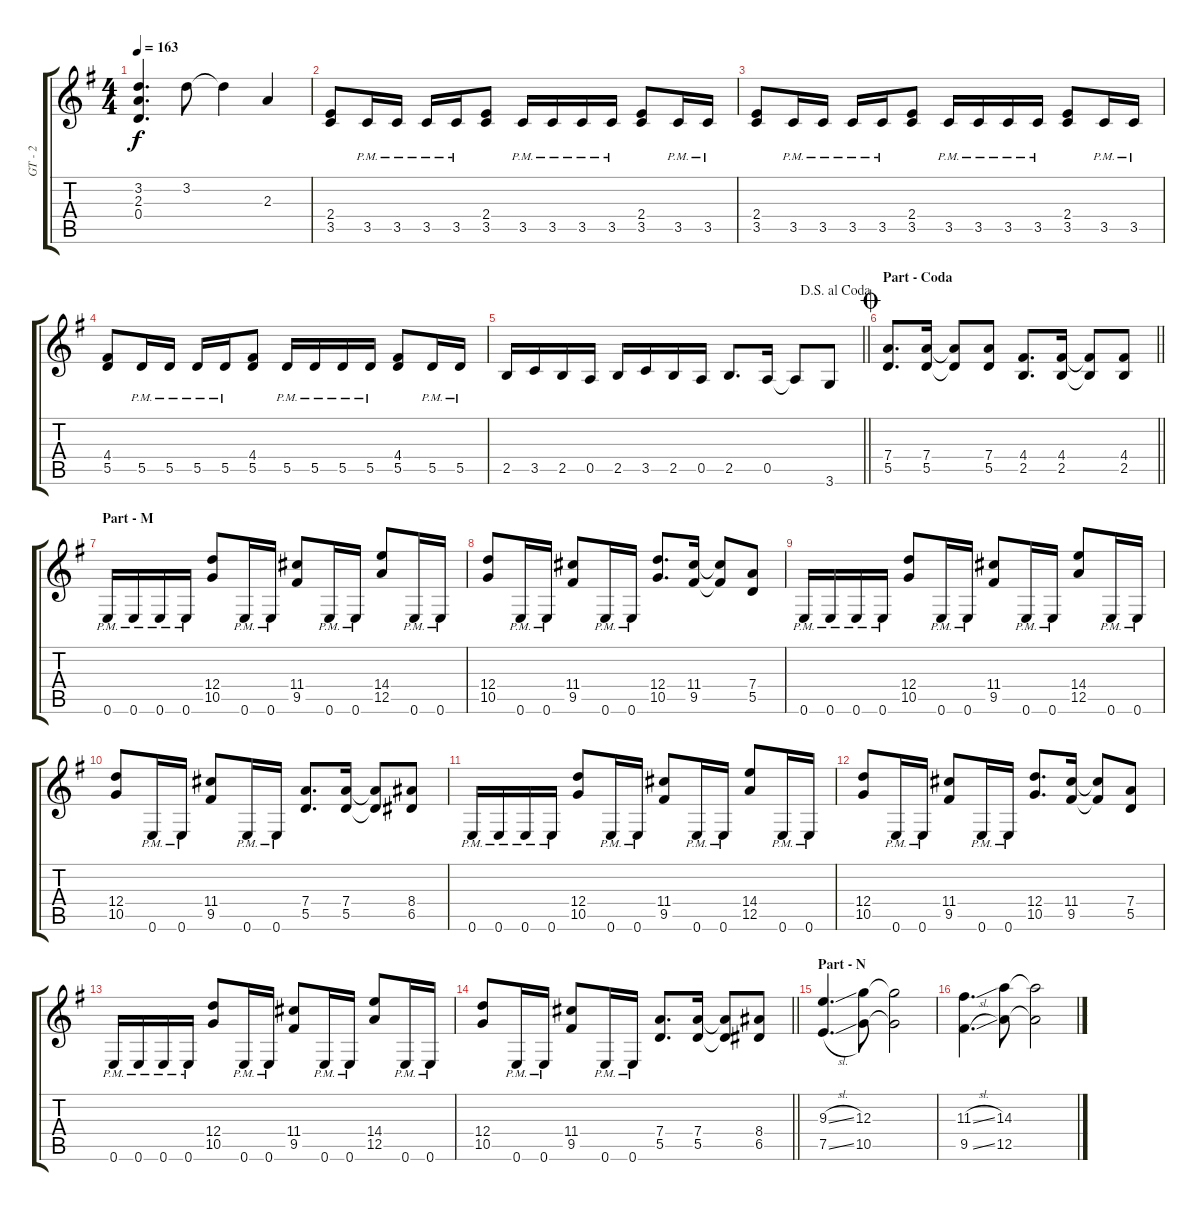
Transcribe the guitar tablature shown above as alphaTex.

\track ("GT - 2" "GT - 2") {instrument distortionguitar}
\staff {score tabs}
\tuning (E4 B3 G3 D3 A2 E2) {hide}
\ts (4 4)
\tempo 163
\clef g2
\ks g
(3.2 2.3 0.4).4{d dy f} 3.2.8 3.2{t}.4 2.3.4 |
(2.4 3.5).8 3.5{pm}.16 3.5{pm}.16 3.5{pm}.16 3.5{pm}.16 (2.4 3.5).8 3.5{pm}.16 3.5{pm}.16 3.5{pm}.16 3.5{pm}.16 (2.4 3.5).8 3.5{pm}.16 3.5{pm}.16 |
(2.4 3.5).8 3.5{pm}.16 3.5{pm}.16 3.5{pm}.16 3.5{pm}.16 (2.4 3.5).8 3.5{pm}.16 3.5{pm}.16 3.5{pm}.16 3.5{pm}.16 (2.4 3.5).8 3.5{pm}.16 3.5{pm}.16 |
(4.4 5.5).8 5.5{pm}.16 5.5{pm}.16 5.5{pm}.16 5.5{pm}.16 (4.4 5.5).8 5.5{pm}.16 5.5{pm}.16 5.5{pm}.16 5.5{pm}.16 (4.4 5.5).8 5.5{pm}.16 5.5{pm}.16 |
\jump dalsegnoalcoda
\barLineRight lightlight
2.5.16 3.5.16 2.5.16 0.5.16 2.5.16 3.5.16 2.5.16 0.5.16 2.5.8{d} 0.5.16 0.5{t}.8 3.6.8 |
\section ("" "Part - Coda")
\jump coda
\barLineRight lightlight
(7.4 5.5).8{d} (7.4 5.5).16 (7.4{t} 5.5{t}).8 (7.4 5.5).8 (4.4 2.5).8{d} (4.4 2.5).16 (4.4{t} 2.5{t}).8 (4.4 2.5).8 |
\section ("" "Part - M")
0.6{pm}.16 0.6{pm}.16 0.6{pm}.16 0.6{pm}.16 (12.4 10.5).8 0.6{pm}.16 0.6{pm}.16 (11.4 9.5).8 0.6{pm}.16 0.6{pm}.16 (14.4 12.5).8 0.6{pm}.16 0.6{pm}.16 |
(12.4 10.5).8 0.6{pm}.16 0.6{pm}.16 (11.4 9.5).8 0.6{pm}.16 0.6{pm}.16 (12.4 10.5).8{d} (11.4 9.5).16 (11.4{t} 9.5{t}).8 (7.4 5.5).8 |
0.6{pm}.16 0.6{pm}.16 0.6{pm}.16 0.6{pm}.16 (12.4 10.5).8 0.6{pm}.16 0.6{pm}.16 (11.4 9.5).8 0.6{pm}.16 0.6{pm}.16 (14.4 12.5).8 0.6{pm}.16 0.6{pm}.16 |
(12.4 10.5).8 0.6{pm}.16 0.6{pm}.16 (11.4 9.5).8 0.6{pm}.16 0.6{pm}.16 (7.4 5.5).8{d} (7.4 5.5).16 (7.4{t} 5.5{t}).8 (8.4 6.5).8 |
0.6{pm}.16 0.6{pm}.16 0.6{pm}.16 0.6{pm}.16 (12.4 10.5).8 0.6{pm}.16 0.6{pm}.16 (11.4 9.5).8 0.6{pm}.16 0.6{pm}.16 (14.4 12.5).8 0.6{pm}.16 0.6{pm}.16 |
(12.4 10.5).8 0.6{pm}.16 0.6{pm}.16 (11.4 9.5).8 0.6{pm}.16 0.6{pm}.16 (12.4 10.5).8{d} (11.4 9.5).16 (11.4{t} 9.5{t}).8 (7.4 5.5).8 |
0.6{pm}.16 0.6{pm}.16 0.6{pm}.16 0.6{pm}.16 (12.4 10.5).8 0.6{pm}.16 0.6{pm}.16 (11.4 9.5).8 0.6{pm}.16 0.6{pm}.16 (14.4 12.5).8 0.6{pm}.16 0.6{pm}.16 |
\barLineRight lightlight
(12.4 10.5).8 0.6{pm}.16 0.6{pm}.16 (11.4 9.5).8 0.6{pm}.16 0.6{pm}.16 (7.4 5.5).8{d} (7.4 5.5).16 (7.4{t} 5.5{t}).8 (8.4 6.5).8 |
\section ("" "Part - N")
(9.3{sl} 7.5{sl}).4{d} (12.3 10.5).8 (12.3{t} 10.5{t}).2 |
(11.3{sl} 9.5{sl}).4{d} (14.3 12.5).8 (14.3{t} 12.5{t}).2
